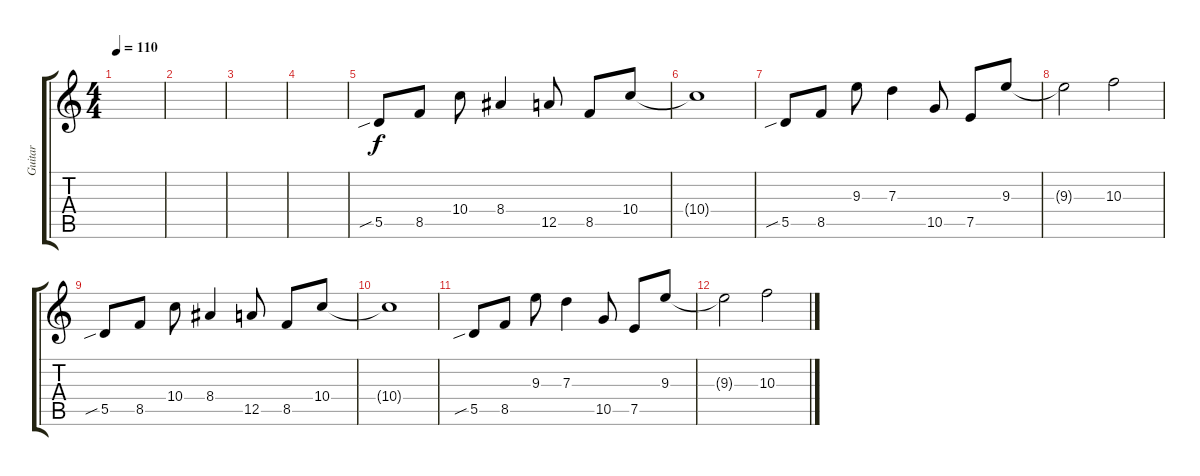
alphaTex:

\track ("Guitar" "Guitar") {instrument electricguitarjazz}
\staff {score tabs}
\tuning (E4 B3 G3 D3 A2 E2) {hide}
\ts (4 4)
\tempo 110
\clef g2
\ks c
|
|
|
|
5.5{sib}.8 8.5.8 10.4.8 8.4.4 12.5.8 8.5.8 10.4.8 |
10.4{t}.1 |
5.5{sib}.8 8.5.8 9.3.8 7.3.4 10.5.8 7.5.8 9.3.8 |
9.3{t}.2 10.3.2 |
5.5{sib}.8 8.5.8 10.4.8 8.4.4 12.5.8 8.5.8 10.4.8 |
10.4{t}.1 |
5.5{sib}.8 8.5.8 9.3.8 7.3.4 10.5.8 7.5.8 9.3.8 |
9.3{t}.2 10.3.2
